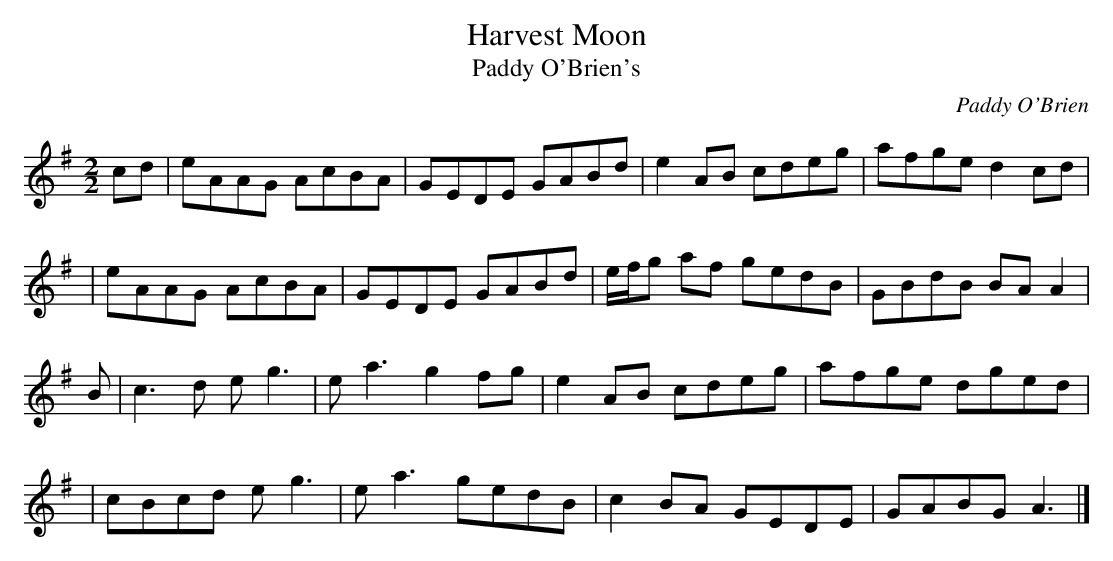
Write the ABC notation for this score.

X:1
T:Harvest Moon
T:Paddy O'Brien's
C:Paddy O'Brien
M:2/2
L:1/8
K:Ador
cd \
| eAAG AcBA | GEDE GABd | e2AB       cdeg | afge d2cd |
| eAAG AcBA | GEDE GABd | e/2f/2g af gedB | GBdB BAA2 |
B \
| c3d  eg3 | ea3 g2fg | e2AB cdeg | afge dged |
| cBcd eg3 | ea3 gedB | c2BA GEDE | GABG A3 |]
